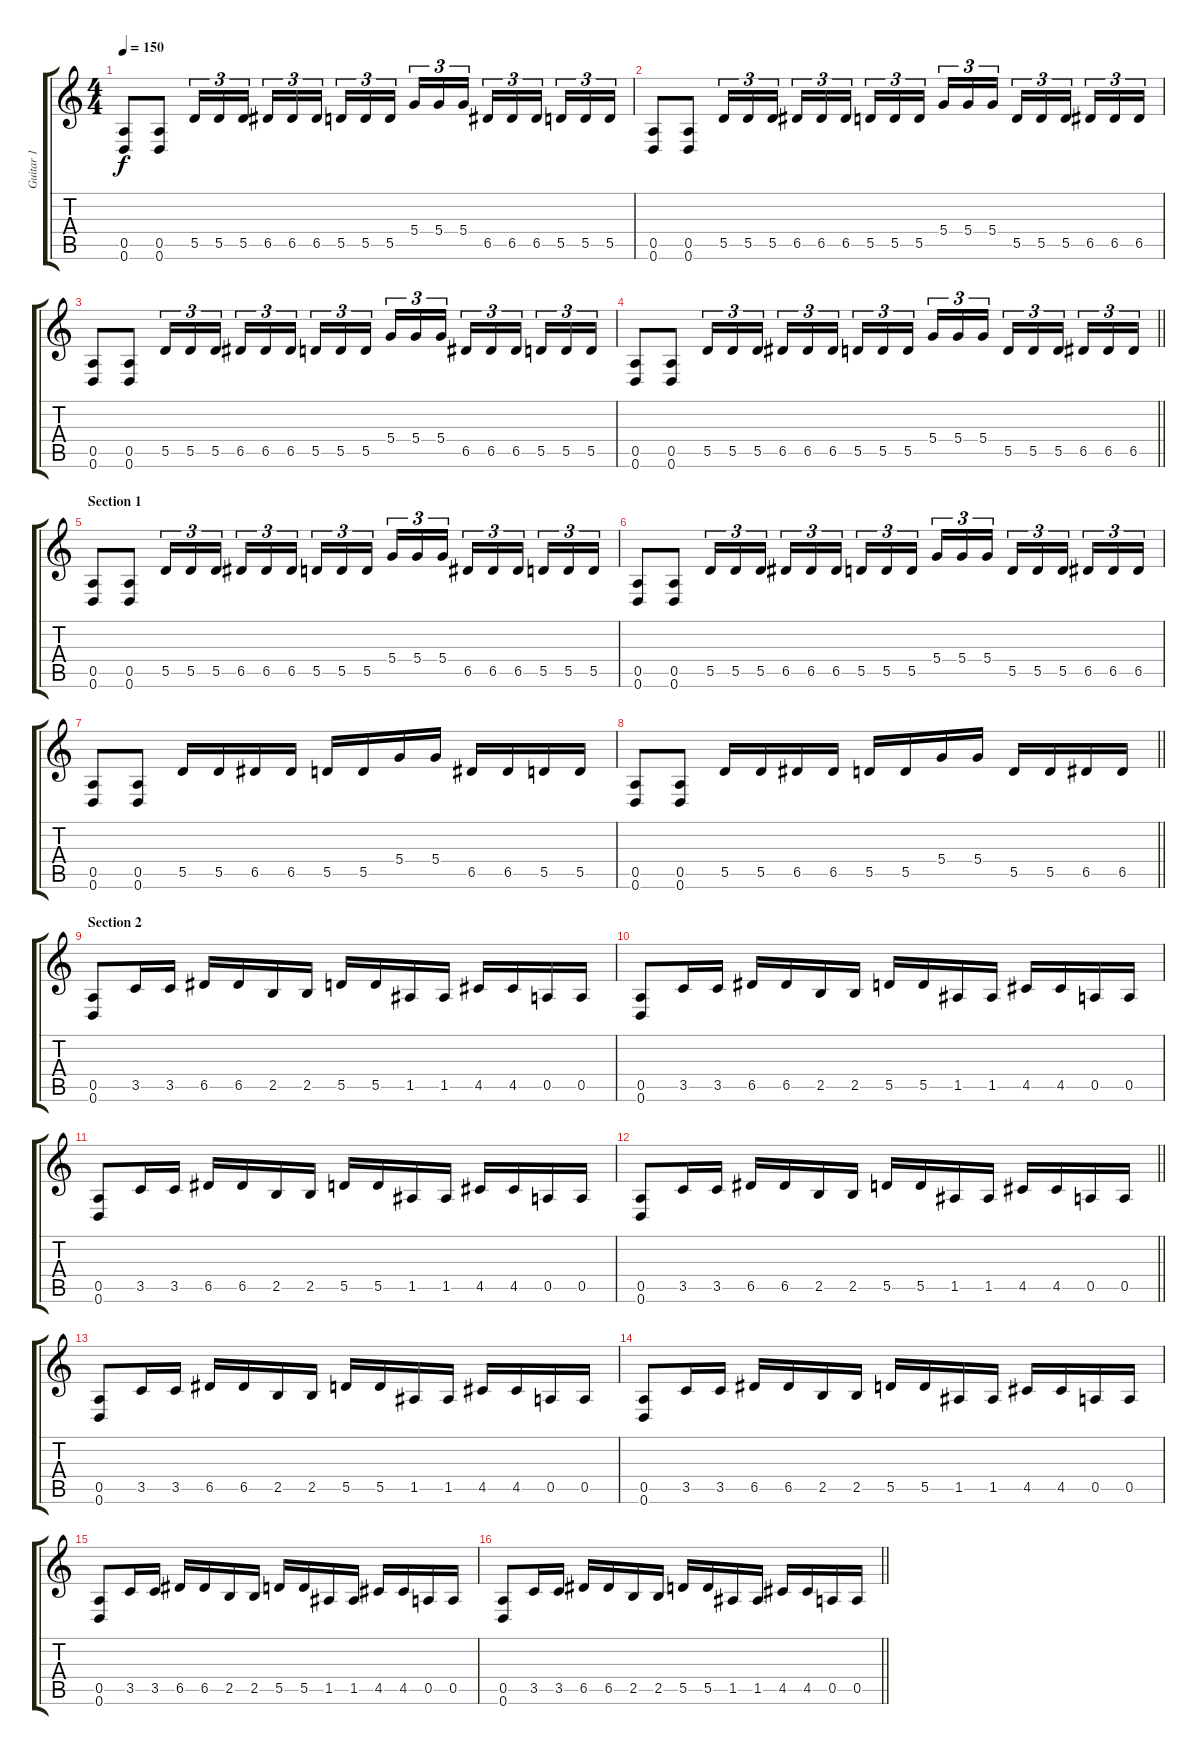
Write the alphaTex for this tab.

\track ("Guitar 1" "Guitar 1") {instrument distortionguitar}
\staff {score tabs}
\tuning (E4 B3 G3 D3 A2 D2) {hide}
\ts (4 4)
\tempo 150
\clef g2
\ks c
(0.5 0.6).8{dy f instrument distortionguitar} (0.5 0.6).8 5.5.16{tu (3 2)} 5.5.16{tu (3 2)} 5.5.16{tu (3 2) beam splitsecondary} 6.5.16{tu (3 2)} 6.5.16{tu (3 2)} 6.5.16{tu (3 2)} 5.5.16{tu (3 2)} 5.5.16{tu (3 2)} 5.5.16{tu (3 2) beam splitsecondary} 5.4.16{tu (3 2)} 5.4.16{tu (3 2)} 5.4.16{tu (3 2)} 6.5.16{tu (3 2)} 6.5.16{tu (3 2)} 6.5.16{tu (3 2) beam splitsecondary} 5.5.16{tu (3 2)} 5.5.16{tu (3 2)} 5.5.16{tu (3 2)} |
(0.5 0.6).8 (0.5 0.6).8 5.5.16{tu (3 2)} 5.5.16{tu (3 2)} 5.5.16{tu (3 2) beam splitsecondary} 6.5.16{tu (3 2)} 6.5.16{tu (3 2)} 6.5.16{tu (3 2)} 5.5.16{tu (3 2)} 5.5.16{tu (3 2)} 5.5.16{tu (3 2) beam splitsecondary} 5.4.16{tu (3 2)} 5.4.16{tu (3 2)} 5.4.16{tu (3 2)} 5.5.16{tu (3 2)} 5.5.16{tu (3 2)} 5.5.16{tu (3 2) beam splitsecondary} 6.5.16{tu (3 2)} 6.5.16{tu (3 2)} 6.5.16{tu (3 2)} |
(0.5 0.6).8 (0.5 0.6).8 5.5.16{tu (3 2)} 5.5.16{tu (3 2)} 5.5.16{tu (3 2) beam splitsecondary} 6.5.16{tu (3 2)} 6.5.16{tu (3 2)} 6.5.16{tu (3 2)} 5.5.16{tu (3 2)} 5.5.16{tu (3 2)} 5.5.16{tu (3 2) beam splitsecondary} 5.4.16{tu (3 2)} 5.4.16{tu (3 2)} 5.4.16{tu (3 2)} 6.5.16{tu (3 2)} 6.5.16{tu (3 2)} 6.5.16{tu (3 2) beam splitsecondary} 5.5.16{tu (3 2)} 5.5.16{tu (3 2)} 5.5.16{tu (3 2)} |
\barLineRight lightlight
(0.5 0.6).8 (0.5 0.6).8 5.5.16{tu (3 2)} 5.5.16{tu (3 2)} 5.5.16{tu (3 2) beam splitsecondary} 6.5.16{tu (3 2)} 6.5.16{tu (3 2)} 6.5.16{tu (3 2)} 5.5.16{tu (3 2)} 5.5.16{tu (3 2)} 5.5.16{tu (3 2) beam splitsecondary} 5.4.16{tu (3 2)} 5.4.16{tu (3 2)} 5.4.16{tu (3 2)} 5.5.16{tu (3 2)} 5.5.16{tu (3 2)} 5.5.16{tu (3 2) beam splitsecondary} 6.5.16{tu (3 2)} 6.5.16{tu (3 2)} 6.5.16{tu (3 2)} |
\section ("" "Section 1")
(0.5 0.6).8 (0.5 0.6).8 5.5.16{tu (3 2)} 5.5.16{tu (3 2)} 5.5.16{tu (3 2) beam splitsecondary} 6.5.16{tu (3 2)} 6.5.16{tu (3 2)} 6.5.16{tu (3 2)} 5.5.16{tu (3 2)} 5.5.16{tu (3 2)} 5.5.16{tu (3 2) beam splitsecondary} 5.4.16{tu (3 2)} 5.4.16{tu (3 2)} 5.4.16{tu (3 2)} 6.5.16{tu (3 2)} 6.5.16{tu (3 2)} 6.5.16{tu (3 2) beam splitsecondary} 5.5.16{tu (3 2)} 5.5.16{tu (3 2)} 5.5.16{tu (3 2)} |
(0.5 0.6).8 (0.5 0.6).8 5.5.16{tu (3 2)} 5.5.16{tu (3 2)} 5.5.16{tu (3 2) beam splitsecondary} 6.5.16{tu (3 2)} 6.5.16{tu (3 2)} 6.5.16{tu (3 2)} 5.5.16{tu (3 2)} 5.5.16{tu (3 2)} 5.5.16{tu (3 2) beam splitsecondary} 5.4.16{tu (3 2)} 5.4.16{tu (3 2)} 5.4.16{tu (3 2)} 5.5.16{tu (3 2)} 5.5.16{tu (3 2)} 5.5.16{tu (3 2) beam splitsecondary} 6.5.16{tu (3 2)} 6.5.16{tu (3 2)} 6.5.16{tu (3 2)} |
(0.5 0.6).8 (0.5 0.6).8 5.5.16 5.5.16 6.5.16 6.5.16 5.5.16 5.5.16 5.4.16 5.4.16 6.5.16 6.5.16 5.5.16 5.5.16 |
\barLineRight lightlight
(0.5 0.6).8 (0.5 0.6).8 5.5.16 5.5.16 6.5.16 6.5.16 5.5.16 5.5.16 5.4.16 5.4.16 5.5.16 5.5.16 6.5.16 6.5.16 |
\section ("" "Section 2")
(0.5 0.6).8 3.5.16 3.5.16 6.5.16 6.5.16 2.5.16 2.5.16 5.5.16 5.5.16 1.5.16 1.5.16 4.5.16 4.5.16 0.5.16 0.5.16 |
(0.5 0.6).8 3.5.16 3.5.16 6.5.16 6.5.16 2.5.16 2.5.16 5.5.16 5.5.16 1.5.16 1.5.16 4.5.16 4.5.16 0.5.16 0.5.16 |
(0.5 0.6).8 3.5.16 3.5.16 6.5.16 6.5.16 2.5.16 2.5.16 5.5.16 5.5.16 1.5.16 1.5.16 4.5.16 4.5.16 0.5.16 0.5.16 |
\barLineRight lightlight
(0.5 0.6).8 3.5.16 3.5.16 6.5.16 6.5.16 2.5.16 2.5.16 5.5.16 5.5.16 1.5.16 1.5.16 4.5.16 4.5.16 0.5.16 0.5.16 |
(0.5 0.6).8 3.5.16 3.5.16 6.5.16 6.5.16 2.5.16 2.5.16 5.5.16 5.5.16 1.5.16 1.5.16 4.5.16 4.5.16 0.5.16 0.5.16 |
(0.5 0.6).8 3.5.16 3.5.16 6.5.16 6.5.16 2.5.16 2.5.16 5.5.16 5.5.16 1.5.16 1.5.16 4.5.16 4.5.16 0.5.16 0.5.16 |
(0.5 0.6).8 3.5.16 3.5.16 6.5.16 6.5.16 2.5.16 2.5.16 5.5.16 5.5.16 1.5.16 1.5.16 4.5.16 4.5.16 0.5.16 0.5.16 |
\barLineRight lightlight
(0.5 0.6).8 3.5.16 3.5.16 6.5.16 6.5.16 2.5.16 2.5.16 5.5.16 5.5.16 1.5.16 1.5.16 4.5.16 4.5.16 0.5.16 0.5.16
